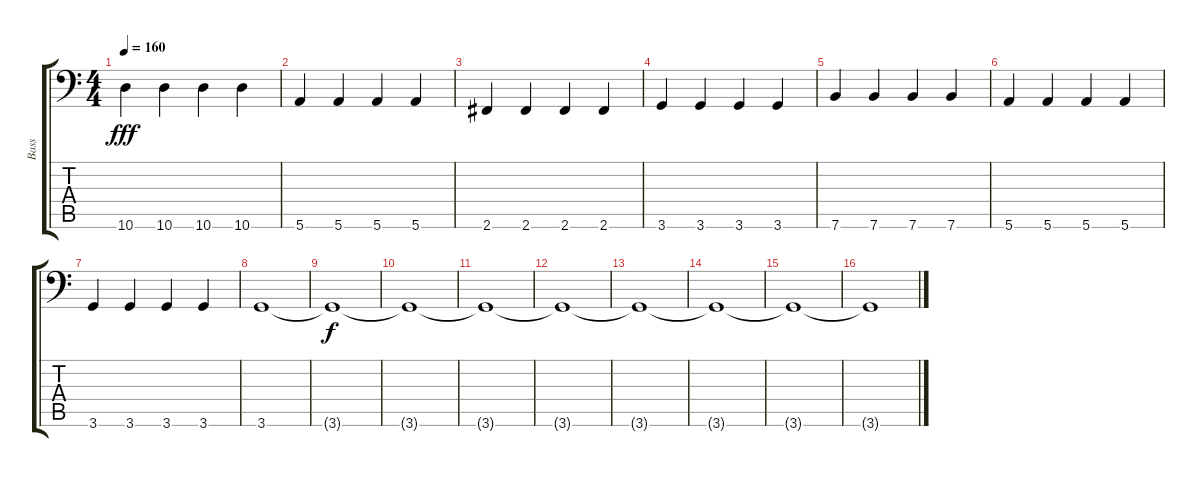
\track ("Bass" "Bass") {instrument electricbassfinger}
\staff {score tabs}
\tuning (E3 B2 G2 D2 A1 E1) {hide}
\ts (4 4)
\tempo 160
\clef f4
\ks c
10.6.4{dy fff} 10.6.4 10.6.4 10.6.4 |
5.6.4 5.6.4 5.6.4 5.6.4 |
2.6.4 2.6.4 2.6.4 2.6.4 |
3.6.4 3.6.4 3.6.4 3.6.4 |
7.6.4 7.6.4 7.6.4 7.6.4 |
5.6.4 5.6.4 5.6.4 5.6.4 |
3.6.4 3.6.4 3.6.4 3.6.4 |
3.6.1 |
3.6{t}.1{dy f} |
3.6{t}.1 |
3.6{t}.1 |
3.6{t}.1 |
3.6{t}.1 |
3.6{t}.1 |
3.6{t}.1 |
3.6{t}.1
